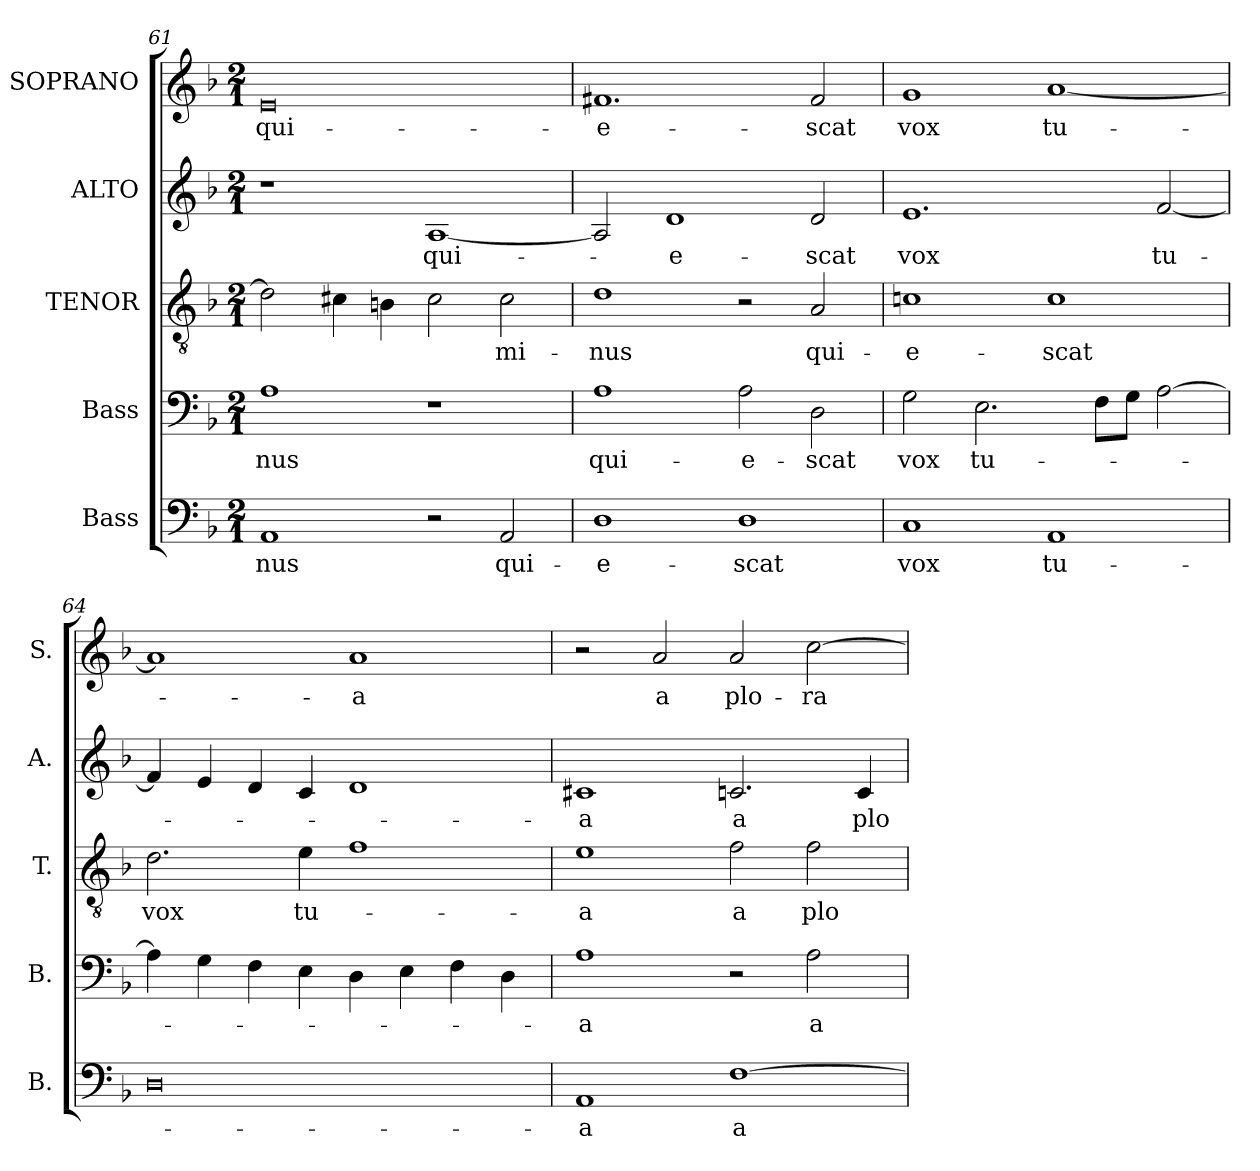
**kern	**text	**kern	**text	**kern	**text	**kern	**text	**kern	**text
*part5	*part5	*part4	*part4	*part3	*part3	*part2	*part2	*part1	*part1
*staff5	*staff5	*staff4	*staff4	*staff3	*staff3	*staff2	*staff2	*staff1	*staff1
*I"Bass	*	*I"Bass	*	*I"TENOR	*	*I"ALTO	*	*I"SOPRANO	*
*I'B.	*	*I'B.	*	*I'T.	*	*I'A.	*	*I'S.	*
*clefF4	*	*clefF4	*	*clefGv2	*	*clefG2	*	*clefG2	*
*	*	*	*	*ITrd7c12	*	*	*	*	*
*k[b-]	*	*k[b-]	*	*k[b-]	*	*k[b-]	*	*k[b-]	*
*F:	*	*F:	*	*F:	*	*F:	*	*F:	*
*M2/1	*	*M2/1	*	*M2/1	*	*M2/1	*	*M2/1	*
=61	=61	=61	=61	=61	=61	=61	=61	=61	=61
!	!LO:LY:b:color=#000000	!	!	!	!	!	!	!	!
!	!	!	!LO:LY:b:color=#000000	!	!	!	!	!	!
!	!	!	!	!	!	!	!	!	!LO:LY:b:color=#000000
1AAi	-nus	1Ai	-nus	2Di\]	.	1r	.	0ei	qui-
.	.	.	.	4C#Xi\	.	.	.	.	.
.	.	.	.	4BBni\	.	.	.	.	.
!	!	!	!	!	!	!	!LO:LY:b:color=#000000	!	!
2r	.	1r	.	2C#i\	.	[1Ai	qui-	.	.
!	!LO:LY:b:color=#000000	!	!	!	!	!	!	!	!
!	!	!	!	!	!LO:LY:b:color=#000000	!	!	!	!
2AAi/	qui-	.	.	2C#i\	-mi-	.	.	.	.
!!LO:LB:g=z
=62	=62	=62	=62	=62	=62	=62	=62	=62	=62
!	!LO:LY:b:color=#000000	!	!	!	!	!	!	!	!
!	!	!	!LO:LY:b:color=#000000	!	!	!	!	!	!
!	!	!	!	!	!LO:LY:b:color=#000000	!	!	!	!
!	!	!	!	!	!	!	!	!	!LO:LY:b:color=#000000
1Di	-e-	1Ai	qui-	1Di	-nus	2Ai/]	.	1.f#Xi	-e-
!	!	!	!	!	!	!	!LO:LY:b:color=#000000	!	!
.	.	.	.	.	.	1di	-e-	.	.
!	!LO:LY:b:color=#000000	!	!	!	!	!	!	!	!
!	!	!	!LO:LY:b:color=#000000	!	!	!	!	!	!
1Di	-scat	2Ai\	-e-	2r	.	.	.	.	.
!	!	!	!LO:LY:b:color=#000000	!	!	!	!	!	!
!	!	!	!	!	!LO:LY:b:color=#000000	!	!	!	!
!	!	!	!	!	!	!	!LO:LY:b:color=#000000	!	!
!	!	!	!	!	!	!	!	!	!LO:LY:b:color=#000000
.	.	2Di\	-scat	2AAi/	qui-	2di/	-scat	2f#i/	-scat
=63	=63	=63	=63	=63	=63	=63	=63	=63	=63
!	!LO:LY:b:color=#000000	!	!	!	!	!	!	!	!
!	!	!	!LO:LY:b:color=#000000	!	!	!	!	!	!
!	!	!	!	!	!LO:LY:b:color=#000000	!	!	!	!
!	!	!	!	!	!	!	!LO:LY:b:color=#000000	!	!
!	!	!	!	!	!	!	!	!	!LO:LY:b:color=#000000
1Ci	vox	2Gi\	vox	1Cni	-e-	1.ei	vox	1gi	vox
!	!	!	!LO:LY:b:color=#000000	!	!	!	!	!	!
.	.	2.Ei\	tu-	.	.	.	.	.	.
!	!LO:LY:b:color=#000000	!	!	!	!	!	!	!	!
!	!	!	!	!	!LO:LY:b:color=#000000	!	!	!	!
!	!	!	!	!	!	!	!	!	!LO:LY:b:color=#000000
1AAi	tu-	.	.	1Ci	-scat	.	.	[1ai	tu-
.	.	8Fi\L	.	.	.	.	.	.	.
.	.	8Gi\J	.	.	.	.	.	.	.
!	!	!	!	!	!	!	!LO:LY:b:color=#000000	!	!
.	.	[2Ai\	.	.	.	[2fi/	tu-	.	.
=64	=64	=64	=64	=64	=64	=64	=64	=64	=64
!	!	!	!	!	!LO:LY:b:color=#000000	!	!	!	!
0Di	.	4Ai\]	.	2.Di\	vox	4fi/]	.	1ai]	.
.	.	4Gi\	.	.	.	4ei/	.	.	.
.	.	4Fi\	.	.	.	4di/	.	.	.
!	!	!	!	!	!LO:LY:b:color=#000000	!	!	!	!
.	.	4Ei\	.	4Ei\	tu-	4ci/	.	.	.
!	!	!	!	!	!	!	!	!	!LO:LY:b:color=#000000
.	.	4Di\	.	1Fi	.	1di	.	1ai	-a
.	.	4Ei\	.	.	.	.	.	.	.
.	.	4Fi\	.	.	.	.	.	.	.
.	.	4Di\	.	.	.	.	.	.	.
=65	=65	=65	=65	=65	=65	=65	=65	=65	=65
!	!LO:LY:b:color=#000000	!	!	!	!	!	!	!	!
!	!	!	!LO:LY:b:color=#000000	!	!	!	!	!	!
!	!	!	!	!	!LO:LY:b:color=#000000	!	!	!	!
!	!	!	!	!	!	!	!LO:LY:b:color=#000000	!	!
1AAi	-a	1Ai	-a	1Ei	-a	1c#Xi	-a	2r	.
!	!	!	!	!	!	!	!	!	!LO:LY:b:color=#000000
.	.	.	.	.	.	.	.	2ai/	a
!	!LO:LY:b:color=#000000	!	!	!	!	!	!	!	!
!	!	!	!	!	!LO:LY:b:color=#000000	!	!	!	!
!	!	!	!	!	!	!	!LO:LY:b:color=#000000	!	!
!	!	!	!	!	!	!	!	!	!LO:LY:b:color=#000000
[1Fi	a	2r	.	2Fi\	a	2.cni/	a	2ai/	plo-
!	!	!	!LO:LY:b:color=#000000	!	!	!	!	!	!
!	!	!	!	!	!LO:LY:b:color=#000000	!	!	!	!
!	!	!	!	!	!	!	!	!	!LO:LY:b:color=#000000
.	.	2Ai\	a	2Fi\	plo-	.	.	[2cci\	-ra-
!	!	!	!	!	!	!	!LO:LY:b:color=#000000	!	!
.	.	.	.	.	.	4ci/	plo-	.	.
=	=	=	=	=	=	=	=	=	=
*-	*-	*-	*-	*-	*-	*-	*-	*-	*-
